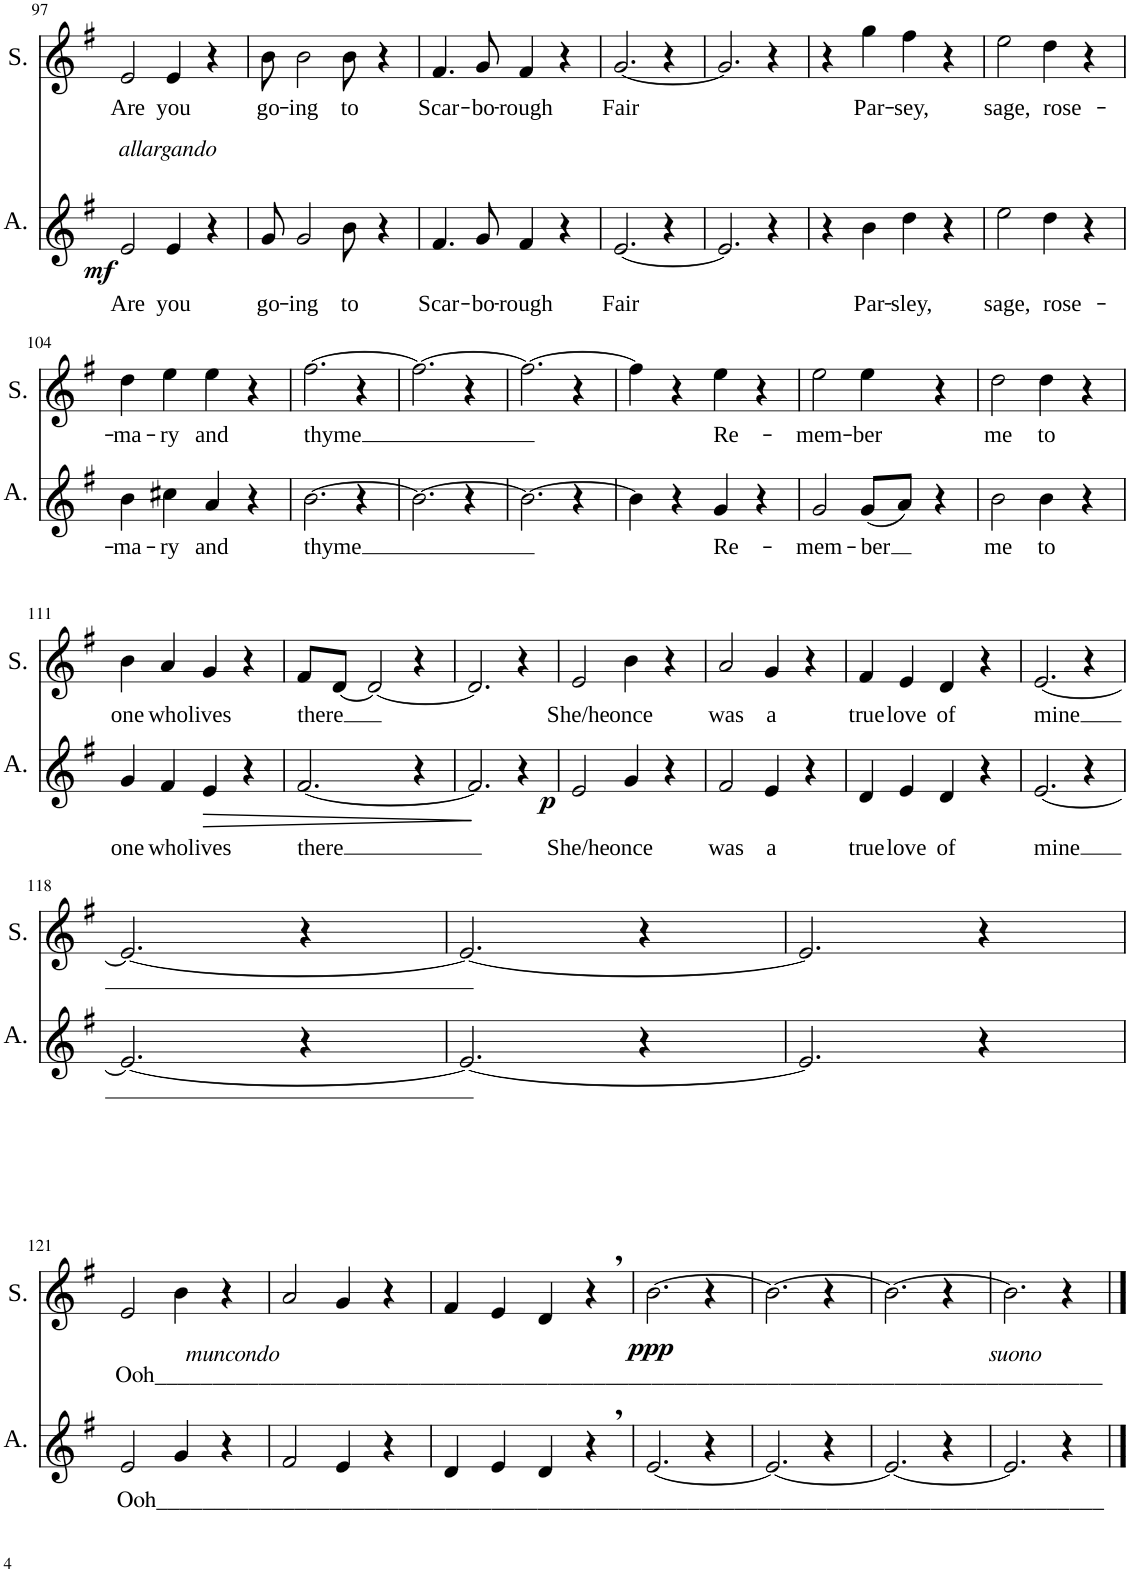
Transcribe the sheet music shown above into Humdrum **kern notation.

**kern	**text	**dynam	**kern	**text	**dynam
*part2	*part2	*part2	*part1	*part1	*part1
*staff2	*staff2	*staff2	*staff1	*staff1	*staff1
*I"Alto	*	*	*I"Soprano	*	*
*I'A.	*	*	*I'S.	*	*
!!LO:PB:g=z
*clefG2	*	*	*clefG2	*	*
*k[f#]	*	*	*k[f#]	*	*
=97	=97	=97	=97	=97	=97
!LO:TX:a:i:t=allargando	!	!	!	!	!
!	!LO:LY:b	!LO:DY:b	!	!LO:LY:b	!
2e/	Are	mf	2e/	Are	.
!	!LO:LY:b	!	!	!LO:LY:b	!
4e/	you	.	4e/	you	.
4r	.	.	4r	.	.
=98	=98	=98	=98	=98	=98
!	!LO:LY:b	!	!	!LO:LY:b	!
8g/	go-	.	8b\	go-	.
!	!LO:LY:b	!	!	!LO:LY:b	!
2g/	-ing	.	2b\	-ing	.
!	!LO:LY:b	!	!	!LO:LY:b	!
8b\	to	.	8b\	to	.
4r	.	.	4r	.	.
=99	=99	=99	=99	=99	=99
!	!LO:LY:b	!	!	!LO:LY:b	!
4.f#/	Scar-	.	4.f#/	Scar-	.
!	!LO:LY:b	!	!	!LO:LY:b	!
8g/	-bo-	.	8g/	-bo-	.
!	!LO:LY:b	!	!	!LO:LY:b	!
4f#/	-rough	.	4f#/	-rough	.
4r	.	.	4r	.	.
=100	=100	=100	=100	=100	=100
!	!LO:LY:b	!	!	!LO:LY:b	!
[2.e/	Fair	.	[2.g/	Fair	.
4r	.	.	4r	.	.
=101	=101	=101	=101	=101	=101
2.e/]	.	.	2.g/]	.	.
4r	.	.	4r	.	.
=102	=102	=102	=102	=102	=102
4r	.	.	4r	.	.
!	!LO:LY:b	!	!	!LO:LY:b	!
4b\	Par-	.	4gg\	Par-	.
!	!LO:LY:b	!	!	!LO:LY:b	!
4dd\	-sley,	.	4ff#\	-sey,	.
4r	.	.	4r	.	.
=103	=103	=103	=103	=103	=103
!	!LO:LY:b	!	!	!LO:LY:b	!
2ee\	sage,	.	2ee\	sage,	.
!	!LO:LY:b	!	!	!LO:LY:b	!
4dd\	rose-	.	4dd\	rose-	.
4r	.	.	4r	.	.
!!LO:LB:g=z
=104	=104	=104	=104	=104	=104
!	!LO:LY:b	!	!	!LO:LY:b	!
4b\	-ma-	.	4dd\	-ma-	.
!	!LO:LY:b	!	!	!LO:LY:b	!
4cc#X\	-ry	.	4ee\	-ry	.
!	!LO:LY:b	!	!	!LO:LY:b	!
4a/	and	.	4ee\	and	.
4r	.	.	4r	.	.
=105	=105	=105	=105	=105	=105
!	!LO:LY:b	!	!	!LO:LY:b	!
[2.b\	thyme	.	[2.ff#\	thyme	.
4r	.	.	4r	.	.
=106	=106	=106	=106	=106	=106
2.b\_	.	.	2.ff#\_	.	.
4r	.	.	4r	.	.
=107	=107	=107	=107	=107	=107
2.b\_	.	.	2.ff#\_	.	.
4r	.	.	4r	.	.
=108	=108	=108	=108	=108	=108
4b\]	.	.	4ff#\]	.	.
4r	.	.	4r	.	.
!	!LO:LY:b	!	!	!LO:LY:b	!
4g/	Re-	.	4ee\	Re-	.
4r	.	.	4r	.	.
=109	=109	=109	=109	=109	=109
!	!LO:LY:b	!	!	!LO:LY:b	!
2g/	-mem-	.	2ee\	-mem-	.
!	!LO:LY:b	!	!	!LO:LY:b	!
(8g/L	-ber	.	4ee\	-ber	.
8a/J)	.	.	.	.	.
4r	.	.	4r	.	.
=110	=110	=110	=110	=110	=110
!	!LO:LY:b	!	!	!LO:LY:b	!
2b\	me	.	2dd\	me	.
!	!LO:LY:b	!	!	!LO:LY:b	!
4b\	to	.	4dd\	to	.
4r	.	.	4r	.	.
!!LO:LB:g=z
=111	=111	=111	=111	=111	=111
!	!LO:LY:b	!	!	!LO:LY:b	!
4g/	one	.	4b\	one	.
!	!LO:LY:b	!	!	!LO:LY:b	!
4f#/	who	.	4a/	who	.
!	!LO:LY:b	!	!	!LO:LY:b	!
4e/	lives	.	4g/	lives	.
4r	.	.	4r	.	.
=112	=112	=112	=112	=112	=112
!	!LO:LY:b	!	!	!LO:LY:b	!
[2.f#/	there	.	8f#/L	there	.
.	.	.	[8d/J	.	.
.	.	.	2d/_	.	.
4r	.	.	4r	.	.
=113	=113	=113	=113	=113	=113
2.f#/]	.	.	2.d/]	.	.
4r	.	.	4r	.	.
=114	=114	=114	=114	=114	=114
!	!LO:LY:b	!LO:DY:b	!	!LO:LY:b	!
2e/	She/he	p	2e/	She/he	.
!	!LO:LY:b	!	!	!LO:LY:b	!
4g/	once	.	4b\	once	.
4r	.	.	4r	.	.
=115	=115	=115	=115	=115	=115
!	!LO:LY:b	!	!	!LO:LY:b	!
2f#/	was	.	2a/	was	.
!	!LO:LY:b	!	!	!LO:LY:b	!
4e/	a	.	4g/	a	.
4r	.	.	4r	.	.
=116	=116	=116	=116	=116	=116
!	!LO:LY:b	!	!	!LO:LY:b	!
4d/	true	.	4f#/	true	.
!	!LO:LY:b	!	!	!LO:LY:b	!
4e/	love	.	4e/	love	.
!	!LO:LY:b	!	!	!LO:LY:b	!
4d/	of	.	4d/	of	.
4r	.	.	4r	.	.
=117	=117	=117	=117	=117	=117
!	!LO:LY:b	!	!	!LO:LY:b	!
[2.e/	mine	.	[2.e/	mine	.
4r	.	.	4r	.	.
!!LO:LB:g=z
=118	=118	=118	=118	=118	=118
2.e/_	.	.	2.e/_	.	.
4r	.	.	4r	.	.
=119	=119	=119	=119	=119	=119
2.e/_	.	.	2.e/_	.	.
4r	.	.	4r	.	.
=120	=120	=120	=120	=120	=120
2.e/]	.	.	2.e/]	.	.
4r	.	.	4r	.	.
!!LO:LB:g=z
=121	=121	=121	=121	=121	=121
!LO:TX:a:t=Ooh__________________________________________________________________________________	!	!	!	!	!
!LO:TX:b:t=Ooh__________________________________________________________________________________	!	!	!	!	!
!LO:TX:a:i:t=muncondo	!	!	!	!	!
2e/	.	.	2e/	.	.
4g/	.	.	4b\	.	.
4r	.	.	4r	.	.
=122	=122	=122	=122	=122	=122
2f#/	.	.	2a/	.	.
4e/	.	.	4g/	.	.
4r	.	.	4r	.	.
=123	=123	=123	=123	=123	=123
4d/	.	.	4f#/	.	.
4e/	.	.	4e/	.	.
4d/	.	.	4d/	.	.
4r	.	.	4r	.	.
=124	=124	=124	=124	=124	=124
!	!	!	!	!	!LO:DY:b
[2.e/	.	.	[2.b\	.	ppp
4r	.	.	4r	.	.
=125	=125	=125	=125	=125	=125
2.e/_	.	.	2.b\_	.	.
4r	.	.	4r	.	.
=126	=126	=126	=126	=126	=126
!LO:TX:a:i:t=suono	!	!	!	!	!
2.e/_	.	.	2.b\_	.	.
4r	.	.	4r	.	.
=127	=127	=127	=127	=127	=127
2.e/]	.	.	2.b\]	.	.
4r	.	.	4r	.	.
==	==	==	==	==	==
*-	*-	*-	*-	*-	*-
